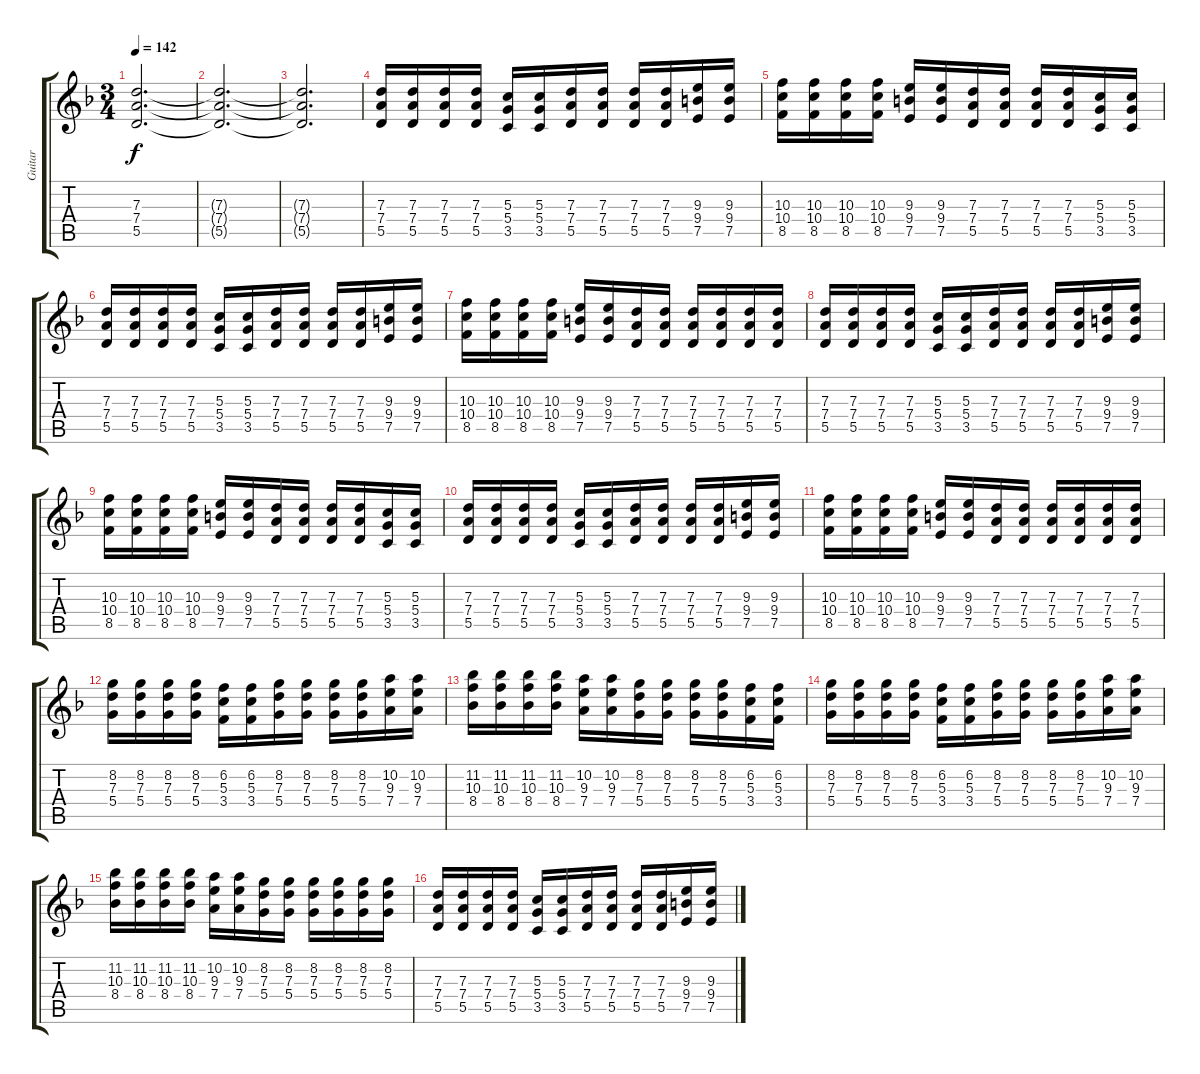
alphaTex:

\track ("Guitar" "Guitar") {instrument distortionguitar}
\staff {score tabs}
\tuning (E4 B3 G3 D3 A2 E2) {hide}
\ts (3 4)
\tempo 142
\clef g2
\ks dminor
(7.3{t} 7.4{t} 5.5{t}).2{d dy f} |
(7.3{t} 7.4{t} 5.5{t}).2{d} |
(7.3{t} 7.4{t} 5.5{t}).2{d} |
(7.3 7.4 5.5).16 (7.3 7.4 5.5).16 (7.3 7.4 5.5).16 (7.3 7.4 5.5).16 (5.3 5.4 3.5).16 (5.3 5.4 3.5).16 (7.3 7.4 5.5).16 (7.3 7.4 5.5).16 (7.3 7.4 5.5).16 (7.3 7.4 5.5).16 (9.3 9.4 7.5).16 (9.3 9.4 7.5).16 |
(10.3 10.4 8.5).16 (10.3 10.4 8.5).16 (10.3 10.4 8.5).16 (10.3 10.4 8.5).16 (9.3 9.4 7.5).16 (9.3 9.4 7.5).16 (7.3 7.4 5.5).16 (7.3 7.4 5.5).16 (7.3 7.4 5.5).16 (7.3 7.4 5.5).16 (5.3 5.4 3.5).16 (5.3 5.4 3.5).16 |
(7.3 7.4 5.5).16 (7.3 7.4 5.5).16 (7.3 7.4 5.5).16 (7.3 7.4 5.5).16 (5.3 5.4 3.5).16 (5.3 5.4 3.5).16 (7.3 7.4 5.5).16 (7.3 7.4 5.5).16 (7.3 7.4 5.5).16 (7.3 7.4 5.5).16 (9.3 9.4 7.5).16 (9.3 9.4 7.5).16 |
(10.3 10.4 8.5).16 (10.3 10.4 8.5).16 (10.3 10.4 8.5).16 (10.3 10.4 8.5).16 (9.3 9.4 7.5).16 (9.3 9.4 7.5).16 (7.3 7.4 5.5).16 (7.3 7.4 5.5).16 (7.3 7.4 5.5).16 (7.3 7.4 5.5).16 (7.3 7.4 5.5).16 (7.3 7.4 5.5).16 |
(7.3 7.4 5.5).16 (7.3 7.4 5.5).16 (7.3 7.4 5.5).16 (7.3 7.4 5.5).16 (5.3 5.4 3.5).16 (5.3 5.4 3.5).16 (7.3 7.4 5.5).16 (7.3 7.4 5.5).16 (7.3 7.4 5.5).16 (7.3 7.4 5.5).16 (9.3 9.4 7.5).16 (9.3 9.4 7.5).16 |
(10.3 10.4 8.5).16 (10.3 10.4 8.5).16 (10.3 10.4 8.5).16 (10.3 10.4 8.5).16 (9.3 9.4 7.5).16 (9.3 9.4 7.5).16 (7.3 7.4 5.5).16 (7.3 7.4 5.5).16 (7.3 7.4 5.5).16 (7.3 7.4 5.5).16 (5.3 5.4 3.5).16 (5.3 5.4 3.5).16 |
(7.3 7.4 5.5).16 (7.3 7.4 5.5).16 (7.3 7.4 5.5).16 (7.3 7.4 5.5).16 (5.3 5.4 3.5).16 (5.3 5.4 3.5).16 (7.3 7.4 5.5).16 (7.3 7.4 5.5).16 (7.3 7.4 5.5).16 (7.3 7.4 5.5).16 (9.3 9.4 7.5).16 (9.3 9.4 7.5).16 |
(10.3 10.4 8.5).16 (10.3 10.4 8.5).16 (10.3 10.4 8.5).16 (10.3 10.4 8.5).16 (9.3 9.4 7.5).16 (9.3 9.4 7.5).16 (7.3 7.4 5.5).16 (7.3 7.4 5.5).16 (7.3 7.4 5.5).16 (7.3 7.4 5.5).16 (7.3 7.4 5.5).16 (7.3 7.4 5.5).16 |
(8.2 7.3 5.4).16 (8.2 7.3 5.4).16 (8.2 7.3 5.4).16 (8.2 7.3 5.4).16 (6.2 5.3 3.4).16 (6.2 5.3 3.4).16 (8.2 7.3 5.4).16 (8.2 7.3 5.4).16 (8.2 7.3 5.4).16 (8.2 7.3 5.4).16 (10.2 9.3 7.4).16 (10.2 9.3 7.4).16 |
(11.2 10.3 8.4).16 (11.2 10.3 8.4).16 (11.2 10.3 8.4).16 (11.2 10.3 8.4).16 (10.2 9.3 7.4).16 (10.2 9.3 7.4).16 (8.2 7.3 5.4).16 (8.2 7.3 5.4).16 (8.2 7.3 5.4).16 (8.2 7.3 5.4).16 (6.2 5.3 3.4).16 (6.2 5.3 3.4).16 |
(8.2 7.3 5.4).16 (8.2 7.3 5.4).16 (8.2 7.3 5.4).16 (8.2 7.3 5.4).16 (6.2 5.3 3.4).16 (6.2 5.3 3.4).16 (8.2 7.3 5.4).16 (8.2 7.3 5.4).16 (8.2 7.3 5.4).16 (8.2 7.3 5.4).16 (10.2 9.3 7.4).16 (10.2 9.3 7.4).16 |
(11.2 10.3 8.4).16 (11.2 10.3 8.4).16 (11.2 10.3 8.4).16 (11.2 10.3 8.4).16 (10.2 9.3 7.4).16 (10.2 9.3 7.4).16 (8.2 7.3 5.4).16 (8.2 7.3 5.4).16 (8.2 7.3 5.4).16 (8.2 7.3 5.4).16 (8.2 7.3 5.4).16 (8.2 7.3 5.4).16 |
(7.3 7.4 5.5).16 (7.3 7.4 5.5).16 (7.3 7.4 5.5).16 (7.3 7.4 5.5).16 (5.3 5.4 3.5).16 (5.3 5.4 3.5).16 (7.3 7.4 5.5).16 (7.3 7.4 5.5).16 (7.3 7.4 5.5).16 (7.3 7.4 5.5).16 (9.3 9.4 7.5).16 (9.3 9.4 7.5).16
